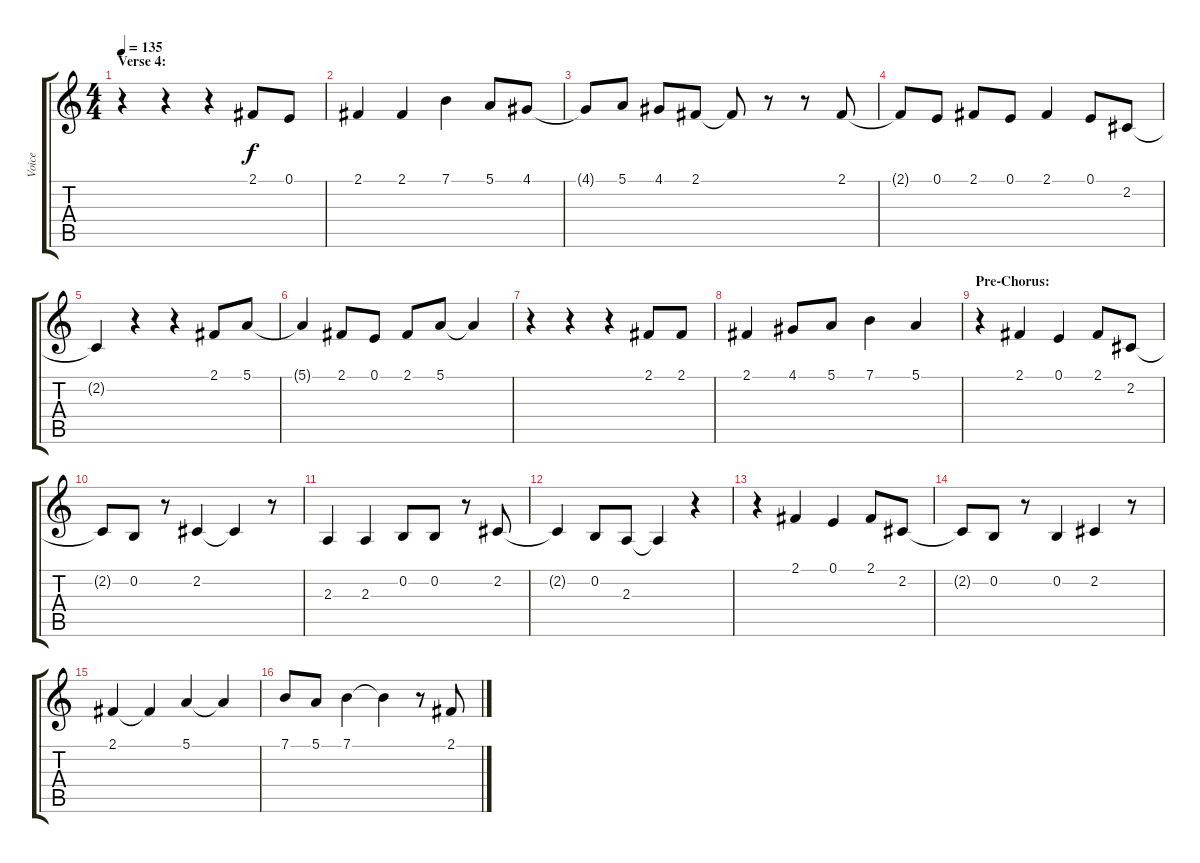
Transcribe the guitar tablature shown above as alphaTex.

\track ("Voice" "Voice") {instrument cello}
\staff {score tabs}
\tuning (E4 B3 G3 D3 A2 E2) {hide}
\ts (4 4)
\section ("" "Verse 4:")
\tempo 135
\clef g2
\ks c
r.4{dy f} r.4 r.4 2.1.8 0.1.8 |
2.1.4 2.1.4 7.1.4 5.1.8 4.1.8 |
4.1{t}.8 5.1.8 4.1.8 2.1.8 2.1{t}.8 r.8 r.8 2.1.8 |
2.1{t}.8 0.1.8 2.1.8 0.1.8 2.1.4 0.1.8 2.2.8 |
2.2{t}.4 r.4 r.4 2.1.8 5.1.8 |
5.1{t}.4 2.1.8 0.1.8 2.1.8 5.1.8 5.1{t}.4 |
r.4 r.4 r.4 2.1.8 2.1.8 |
2.1.4 4.1.8 5.1.8 7.1.4 5.1.4 |
\section ("" "Pre-Chorus:")
r.4 2.1.4 0.1.4 2.1.8 2.2.8 |
2.2{t}.8 0.2.8 r.8 2.2.4 2.2{t}.4 r.8 |
2.3.4 2.3.4 0.2.8 0.2.8 r.8 2.2.8 |
2.2{t}.4 0.2.8 2.3.8 2.3{t}.4 r.4 |
r.4 2.1.4 0.1.4 2.1.8 2.2.8 |
2.2{t}.8 0.2.8 r.8 0.2.4 2.2.4 r.8 |
2.1.4 2.1{t}.4 5.1.4 5.1{t}.4 |
7.1.8 5.1.8 7.1.4 7.1{t}.4 r.8 2.1.8
